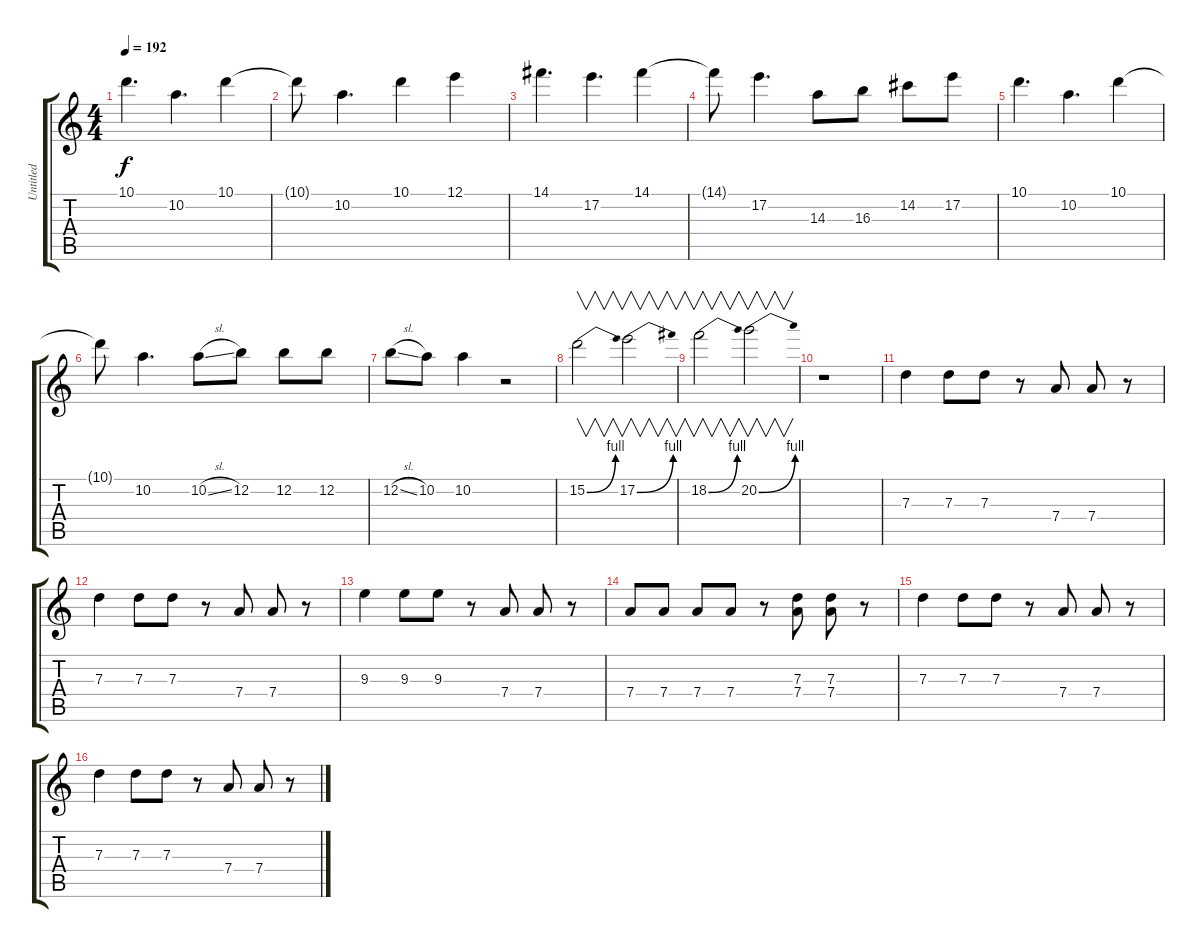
\track ("Untitled" "Untitled") {instrument distortionguitar}
\staff {score tabs}
\tuning (E4 B3 G3 D3 A2 E2) {hide}
\ts (4 4)
\tempo 192
\clef g2
\ks c
10.1.4{d dy f} 10.2.4{d} 10.1.4 |
10.1{t}.8 10.2.4{d} 10.1.4 12.1.4 |
14.1.4{d} 17.2.4{d} 14.1.4 |
14.1{t}.8 17.2.4{d} 14.3.8 16.3.8 14.2.8 17.2.8 |
10.1.4{d} 10.2.4{d} 10.1.4 |
10.1{t}.8 10.2.4{d} 10.2{sl}.8 12.2.8 12.2.8 12.2.8 |
12.2{sl}.8 10.2.8 10.2.4 r.2 |
15.2{be (bend 0 0 60 4)}.2{v} 17.2{be (bend 0 0 60 4)}.2{v} |
18.2{be (bend 0 0 60 4)}.2{v} 20.2{be (bend 0 0 60 4)}.2{v} |
r.1 |
7.3.4 7.3.8 7.3.8 r.8 7.4.8 7.4.8 r.8 |
7.3.4 7.3.8 7.3.8 r.8 7.4.8 7.4.8 r.8 |
9.3.4 9.3.8 9.3.8 r.8 7.4.8 7.4.8 r.8 |
7.4.8 7.4.8 7.4.8 7.4.8 r.8 (7.3 7.4).8 (7.3 7.4).8 r.8 |
7.3.4 7.3.8 7.3.8 r.8 7.4.8 7.4.8 r.8 |
7.3.4 7.3.8 7.3.8 r.8 7.4.8 7.4.8 r.8
